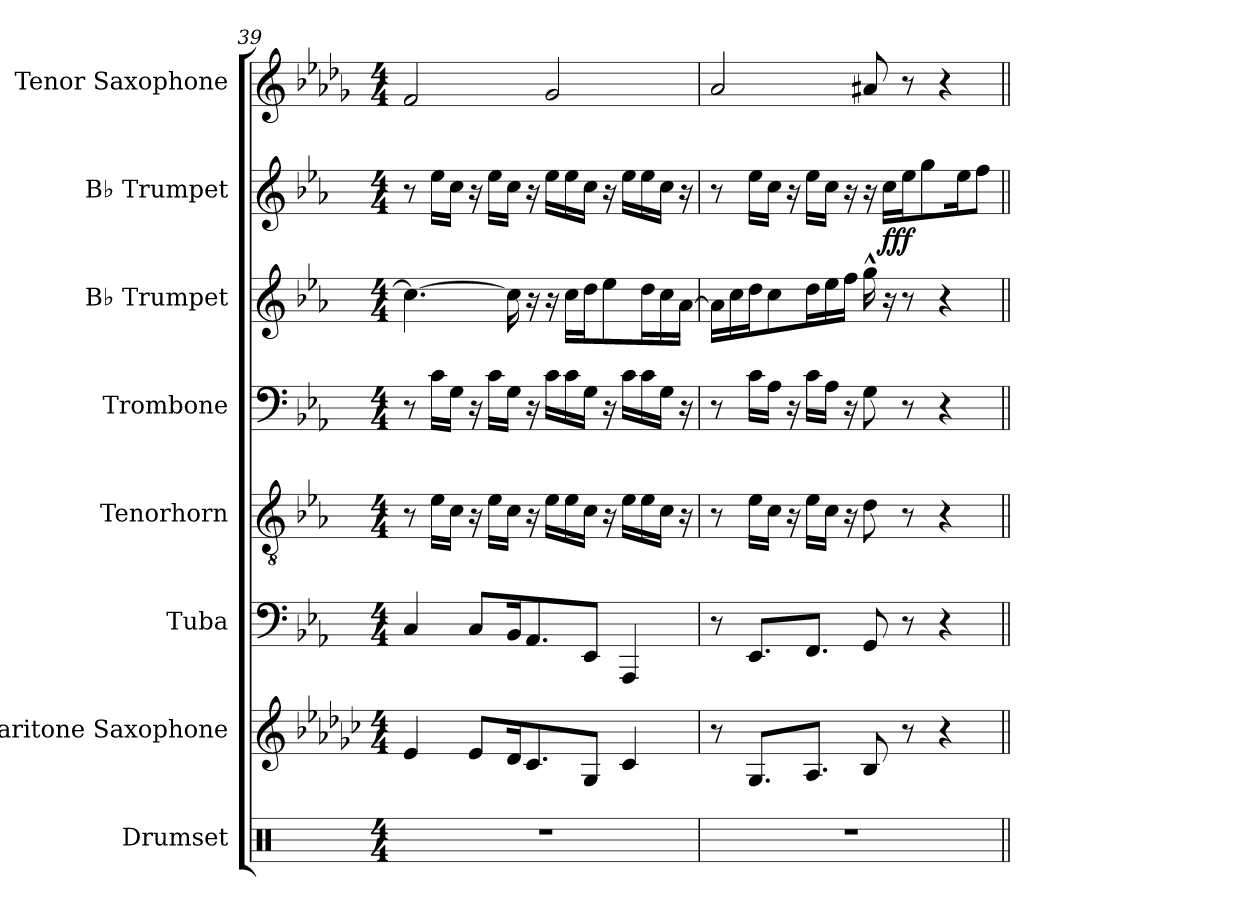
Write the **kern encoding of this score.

**kern	**kern	**kern	**kern	**kern	**kern	**kern	**dynam	**kern
*part8	*part7	*part6	*part5	*part4	*part3	*part2	*part2	*part1
*staff8	*staff7	*staff6	*staff5	*staff4	*staff3	*staff2	*staff2	*staff1
*I"Drumset	*I"Baritone Saxophone	*I"Tuba	*I"Tenorhorn	*I"Trombone	*I"B♭ Trumpet	*I"B♭ Trumpet	*	*I"Tenor Saxophone
*I'D. Set	*I'Bar. Sax.	*I'Tba.	*I'Tenh.	*I'Tbn.	*I'B♭ Tpt.	*I'B♭ Tpt.	*	*I'T. Sax.
*clefX	*clefG2	*clefF4	*clefGv2	*clefF4	*clefG2	*clefG2	*	*clefG2
*	*ITrd12c21	*	*ITrd1c2	*	*ITrd1c2	*ITrd1c2	*	*ITrd8c14
*k[]	*k[b-e-a-d-g-c-]	*k[b-e-a-]	*k[b-e-a-d-g-]	*k[b-e-a-]	*k[b-e-a-d-g-]	*k[b-e-a-d-g-]	*	*k[b-e-a-d-g-]
*M4/4	*M4/4	*M4/4	*M4/4	*M4/4	*M4/4	*M4/4	*	*M4/4
=39	=39	=39	=39	=39	=39	=39	=39	=39
1r	4E-	4C	8r	8r	4.b-_	8r	.	2F
.	.	.	16d-LL	16cLL	.	16dd-!LL	.	.
.	.	.	16B-JJ	16GJJ	.	16b-!JJ	.	.
.	8E-L	8CL	16r	16r	.	16r	.	.
.	.	.	16d-LL	16cLL	.	16dd-!LL	.	.
.	16D-K	16BB-K	16B-JJ	16GJJ	16b-]	16b-!JJ	.	.
.	8.C-	8.AA-	16r	16r	16r	16r	.	.
.	.	.	16d-LL	16cLL	16r	16dd-!LL	.	2G-
.	.	.	16d-	16c	16b-LL	16dd-!	.	.
.	8GG-J	8EE-J	16B-JJ	16GJJ	16ccJ	16b-!JJ	.	.
.	.	.	16r	16r	8dd-	16r	.	.
.	4C-	4AAA-	16d-LL	16cLL	.	16dd-!LL	.	.
.	.	.	16d-	16c	16ccL	16dd-!	.	.
.	.	.	16B-JJ	16GJJ	16b-	16b-!JJ	.	.
.	.	.	16r	16r	[16g-JJ	16r	.	.
=40	=40	=40	=40	=40	=40	=40	=40	=40
1r	8r	8r	8r	8r	16g-LL]	8r	.	2A-
.	.	.	.	.	16b-	.	.	.
.	8.GG-L	8.EE-L	16d-LL	16cLL	16ccJ	16dd-!LL	.	.
.	.	.	16B-JJ	16A-JJ	8b-	16b-!JJ	.	.
.	.	.	16r	16r	.	16r	.	.
.	8.AA-J	8.FFJ	16d-LL	16cLL	16ccL	16dd-!LL	.	.
.	.	.	16B-JJ	16A-JJ	16dd-	16b-!JJ	.	.
.	.	.	16r	16r	16ee-JJ	16r	.	.
.	8BB-	8GG	8c	8G	16ff^^	16r	.	8A#X
!	!	!	!	!	!	!	!LO:DY:b	!
.	.	.	.	.	16r	16b-LL	fff	.
.	8r	8r	8r	8r	8r	16dd-J	.	8r
.	.	.	.	.	.	8ff	.	.
.	4r	4r	4r	4r	4r	.	.	4r
.	.	.	.	.	.	16dd-K	.	.
.	.	.	.	.	.	8ee-J	.	.
=||	=||	=||	=||	=||	=||	=||	=||	=||
*-	*-	*-	*-	*-	*-	*-	*-	*-
